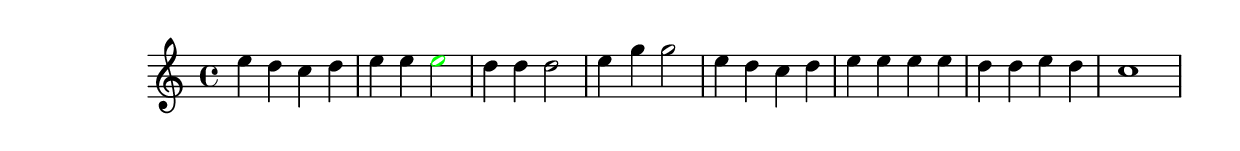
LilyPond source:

\version "2.18.2"
\language "english"

\header {
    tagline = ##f
}

\layout {}

\paper {}

\score {
    \new Staff
    {
        {   % measure
            \time 4/4
            \tweak color #black
            e''4
            \tweak color #black
            d''4
            \tweak color #black
            c''4
            \tweak color #black
            d''4
        }   % measure
        {   % measure
            \tweak color #black
            e''4
            \tweak color #black
            e''4
            \tweak color #green
            e''2
        }   % measure
        {   % measure
            d''4
            d''4
            d''2
        }   % measure
        {   % measure
            e''4
            g''4
            g''2
        }   % measure
        {   % measure
            e''4
            d''4
            c''4
            d''4
        }   % measure
        {   % measure
            e''4
            e''4
            e''4
            e''4
        }   % measure
        {   % measure
            d''4
            d''4
            e''4
            d''4
        }   % measure
        {   % measure
            c''1
        }   % measure
    }
}